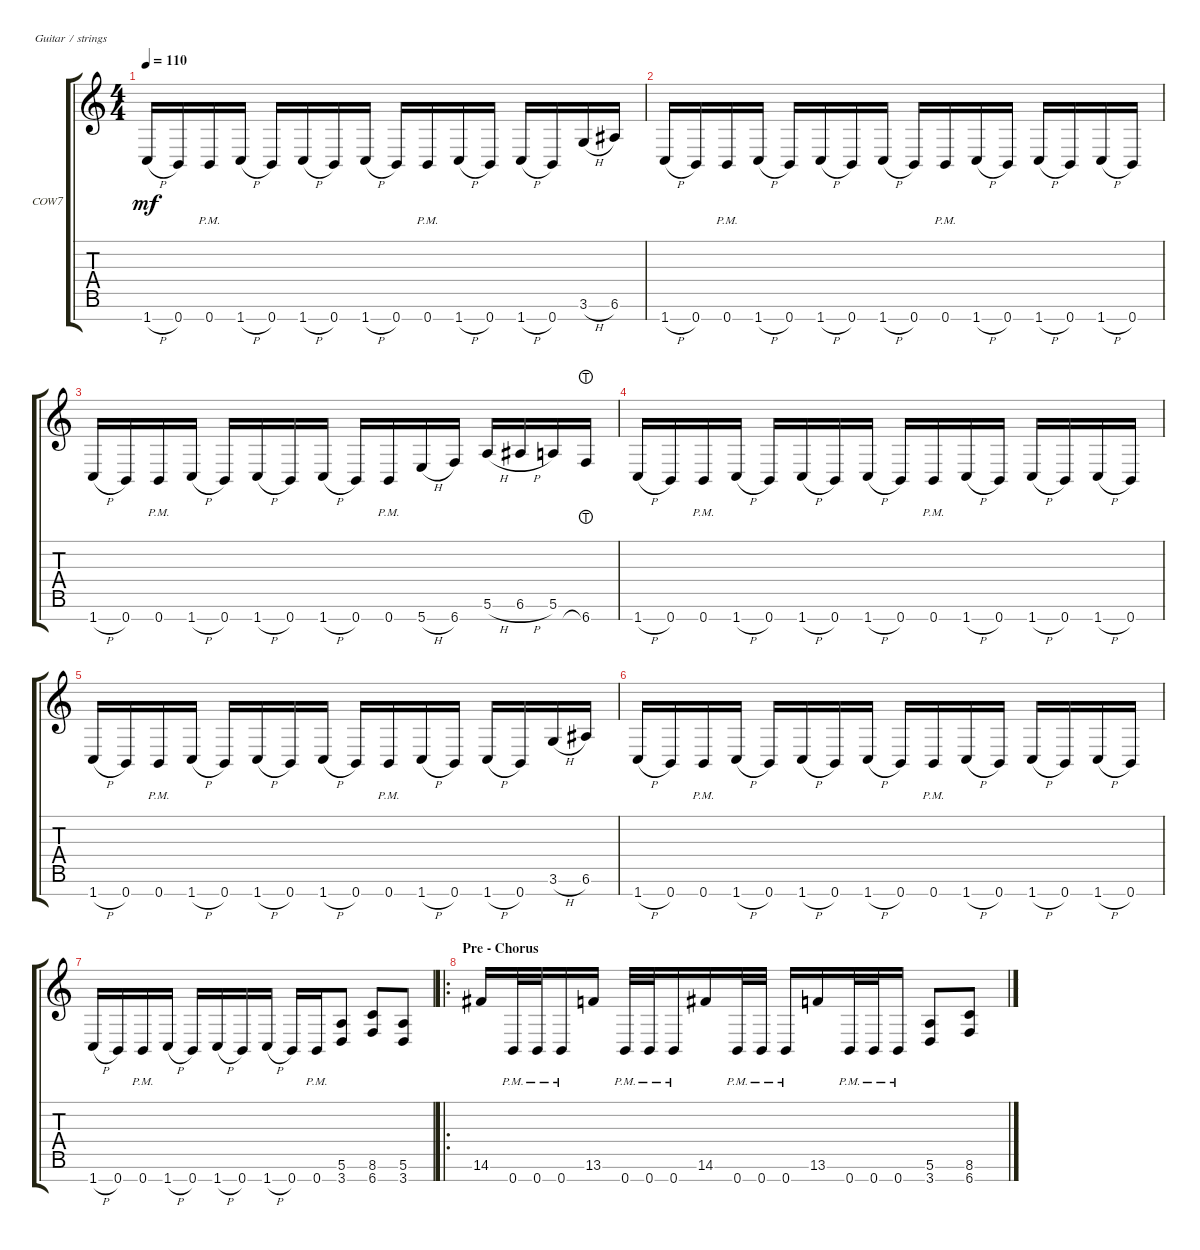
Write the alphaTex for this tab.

\defaultSystemsLayout 4
\bracketExtendMode groupsimilarinstruments
\firstSystemTrackNameOrientation horizontal
\otherSystemsTrackNameOrientation horizontal
\track ("Christian Olde Wolbers" "COW7") {instrument distortionguitar}
\staff {score tabs}
\tuning (E4 B3 G3 D3 A2 E2 B1)
\ts (4 4)
\tempo 110
\clef g2
\scale
0.476594
\ks c
1.7{h}.16{dy mf} 0.7.16 0.7{pm}.16 1.7{h}.16 0.7.16 1.7{h}.16 0.7.16 1.7{h}.16 0.7.16 0.7{pm}.16 1.7{h}.16 0.7.16 1.7{h}.16 0.7.16 3.6{h}.16 6.6.16 |
\scale
0.525018 1.7{h}.16 0.7.16 0.7{pm}.16 1.7{h}.16 0.7.16 1.7{h}.16 0.7.16 1.7{h}.16 0.7.16 0.7{pm}.16 1.7{h}.16 0.7.16 1.7{h}.16 0.7.16 1.7{h}.16 0.7.16 |
\scale
0.474998 1.7{h}.16 0.7.16 0.7{pm}.16 1.7{h}.16 0.7.16 1.7{h}.16 0.7.16 1.7{h}.16 0.7.16 0.7{pm}.16 5.7{h}.16 6.7.16 5.6{h}.16 6.6{h}.16 5.6.16 6.7{lht}.16 |
\scale
0.533578 1.7{h}.16 0.7.16 0.7{pm}.16 1.7{h}.16 0.7.16 1.7{h}.16 0.7.16 1.7{h}.16 0.7.16 0.7{pm}.16 1.7{h}.16 0.7.16 1.7{h}.16 0.7.16 1.7{h}.16 0.7.16 |
\scale
0.466439 1.7{h}.16 0.7.16 0.7{pm}.16 1.7{h}.16 0.7.16 1.7{h}.16 0.7.16 1.7{h}.16 0.7.16 0.7{pm}.16 1.7{h}.16 0.7.16 1.7{h}.16 0.7.16 3.6{h}.16 6.6.16 |
\scale
0.529458 1.7{h}.16 0.7.16 0.7{pm}.16 1.7{h}.16 0.7.16 1.7{h}.16 0.7.16 1.7{h}.16 0.7.16 0.7{pm}.16 1.7{h}.16 0.7.16 1.7{h}.16 0.7.16 1.7{h}.16 0.7.16 |
1.7{h}.16 0.7.16 0.7{pm}.16 1.7{h}.16 0.7.16 1.7{h}.16 0.7.16 1.7{h}.16 0.7.16 0.7{pm}.16 (3.7 5.6).8 (6.7 8.6).8 (3.7 5.6).8 |
\ro
\section ("" "Pre - Chorus")
\scale
0.543218 14.6.16 0.7{pm}.32 0.7{pm}.32 0.7{pm}.16 13.6.16 0.7{pm}.32 0.7{pm}.32 0.7{pm}.16 14.6.16 0.7{pm}.32 0.7{pm}.32 0.7{pm}.16 13.6.16 0.7{pm}.32 0.7{pm}.32 0.7{pm}.16 (3.7 5.6).8 (6.7 8.6).8
